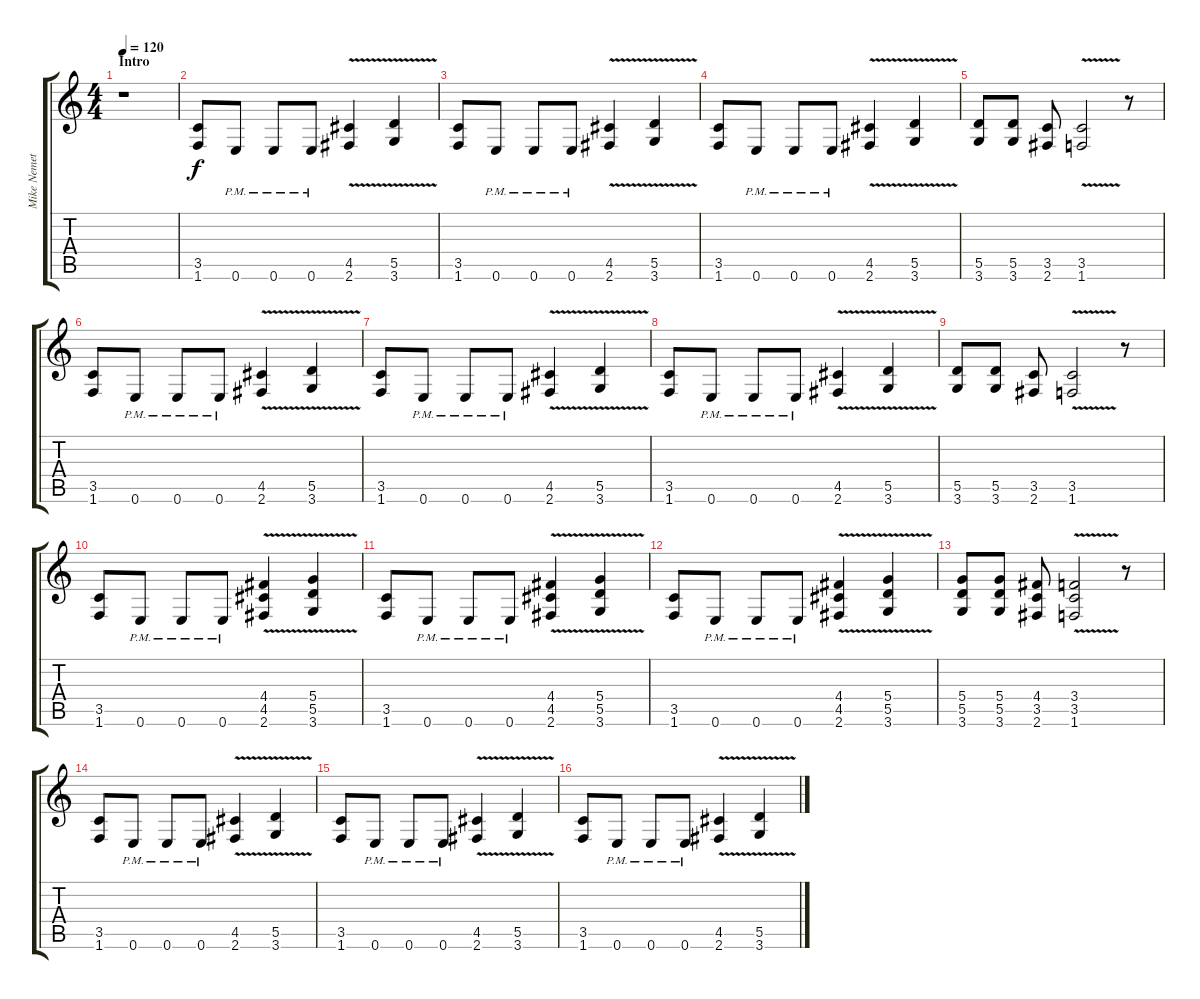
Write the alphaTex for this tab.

\track ("Mike Nemeth" "Mike Nemet") {instrument distortionguitar}
\staff {score tabs}
\tuning (E4 B3 G3 D3 A2 E2) {hide}
\ts (4 4)
\section ("" "Intro")
\tempo 120
\clef g2
\ks c
r.1{dy f instrument distortionguitar} |
(3.5 1.6).8 0.6{pm}.8 0.6{pm}.8 0.6{pm}.8 (4.5{v} 2.6).4 (5.5{v} 3.6).4 |
(3.5 1.6).8 0.6{pm}.8 0.6{pm}.8 0.6{pm}.8 (4.5{v} 2.6).4 (5.5{v} 3.6).4 |
(3.5 1.6).8 0.6{pm}.8 0.6{pm}.8 0.6{pm}.8 (4.5{v} 2.6).4 (5.5{v} 3.6).4 |
(5.5 3.6).8 (5.5 3.6).8 (3.5 2.6).8 (3.5{v} 1.6).2 r.8 |
(3.5 1.6).8 0.6{pm}.8 0.6{pm}.8 0.6{pm}.8 (4.5{v} 2.6).4 (5.5{v} 3.6).4 |
(3.5 1.6).8 0.6{pm}.8 0.6{pm}.8 0.6{pm}.8 (4.5{v} 2.6).4 (5.5{v} 3.6).4 |
(3.5 1.6).8 0.6{pm}.8 0.6{pm}.8 0.6{pm}.8 (4.5{v} 2.6).4 (5.5{v} 3.6).4 |
(5.5 3.6).8 (5.5 3.6).8 (3.5 2.6).8 (3.5{v} 1.6).2 r.8 |
(3.5 1.6).8 0.6{pm}.8 0.6{pm}.8 0.6{pm}.8 (4.4 4.5{v} 2.6).4 (5.4 5.5{v} 3.6).4 |
(3.5 1.6).8 0.6{pm}.8 0.6{pm}.8 0.6{pm}.8 (4.4 4.5{v} 2.6).4 (5.4 5.5{v} 3.6).4 |
(3.5 1.6).8 0.6{pm}.8 0.6{pm}.8 0.6{pm}.8 (4.4 4.5{v} 2.6).4 (5.4 5.5{v} 3.6).4 |
(5.4 5.5 3.6).8 (5.4 5.5 3.6).8 (4.4 3.5 2.6).8 (3.4 3.5{v} 1.6).2 r.8 |
(3.5 1.6).8 0.6{pm}.8 0.6{pm}.8 0.6{pm}.8 (4.5{v} 2.6).4 (5.5{v} 3.6).4 |
(3.5 1.6).8 0.6{pm}.8 0.6{pm}.8 0.6{pm}.8 (4.5{v} 2.6).4 (5.5{v} 3.6).4 |
(3.5 1.6).8 0.6{pm}.8 0.6{pm}.8 0.6{pm}.8 (4.5{v} 2.6).4 (5.5{v} 3.6).4
